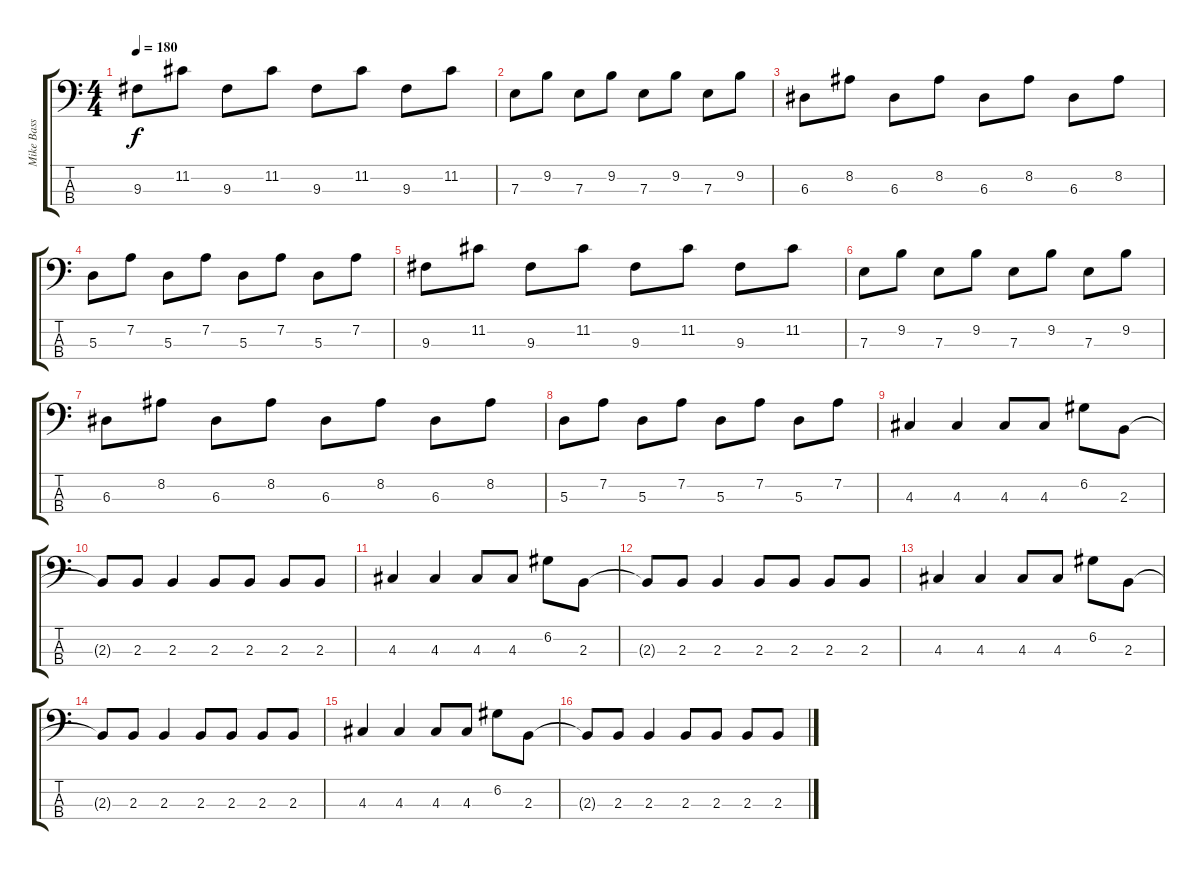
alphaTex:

\track ("Mike Bass" "Mike Bass") {instrument electricbasspick}
\staff {score tabs}
\tuning (E2 D2 A1 E1) {hide}
\ts (4 4)
\tempo 180
\clef f4
\ks c
9.3.8{dy f} 11.2.8 9.3.8 11.2.8 9.3.8 11.2.8 9.3.8 11.2.8 |
7.3.8 9.2.8 7.3.8 9.2.8 7.3.8 9.2.8 7.3.8 9.2.8 |
6.3.8 8.2.8 6.3.8 8.2.8 6.3.8 8.2.8 6.3.8 8.2.8 |
5.3.8 7.2.8 5.3.8 7.2.8 5.3.8 7.2.8 5.3.8 7.2.8 |
9.3.8 11.2.8 9.3.8 11.2.8 9.3.8 11.2.8 9.3.8 11.2.8 |
7.3.8 9.2.8 7.3.8 9.2.8 7.3.8 9.2.8 7.3.8 9.2.8 |
6.3.8 8.2.8 6.3.8 8.2.8 6.3.8 8.2.8 6.3.8 8.2.8 |
5.3.8 7.2.8 5.3.8 7.2.8 5.3.8 7.2.8 5.3.8 7.2.8 |
4.3.4 4.3.4 4.3.8 4.3.8 6.2.8 2.3.8 |
2.3{t}.8 2.3.8 2.3.4 2.3.8 2.3.8 2.3.8 2.3.8 |
4.3.4 4.3.4 4.3.8 4.3.8 6.2.8 2.3.8 |
2.3{t}.8 2.3.8 2.3.4 2.3.8 2.3.8 2.3.8 2.3.8 |
4.3.4 4.3.4 4.3.8 4.3.8 6.2.8 2.3.8 |
2.3{t}.8 2.3.8 2.3.4 2.3.8 2.3.8 2.3.8 2.3.8 |
4.3.4 4.3.4 4.3.8 4.3.8 6.2.8 2.3.8 |
2.3{t}.8 2.3.8 2.3.4 2.3.8 2.3.8 2.3.8 2.3.8
